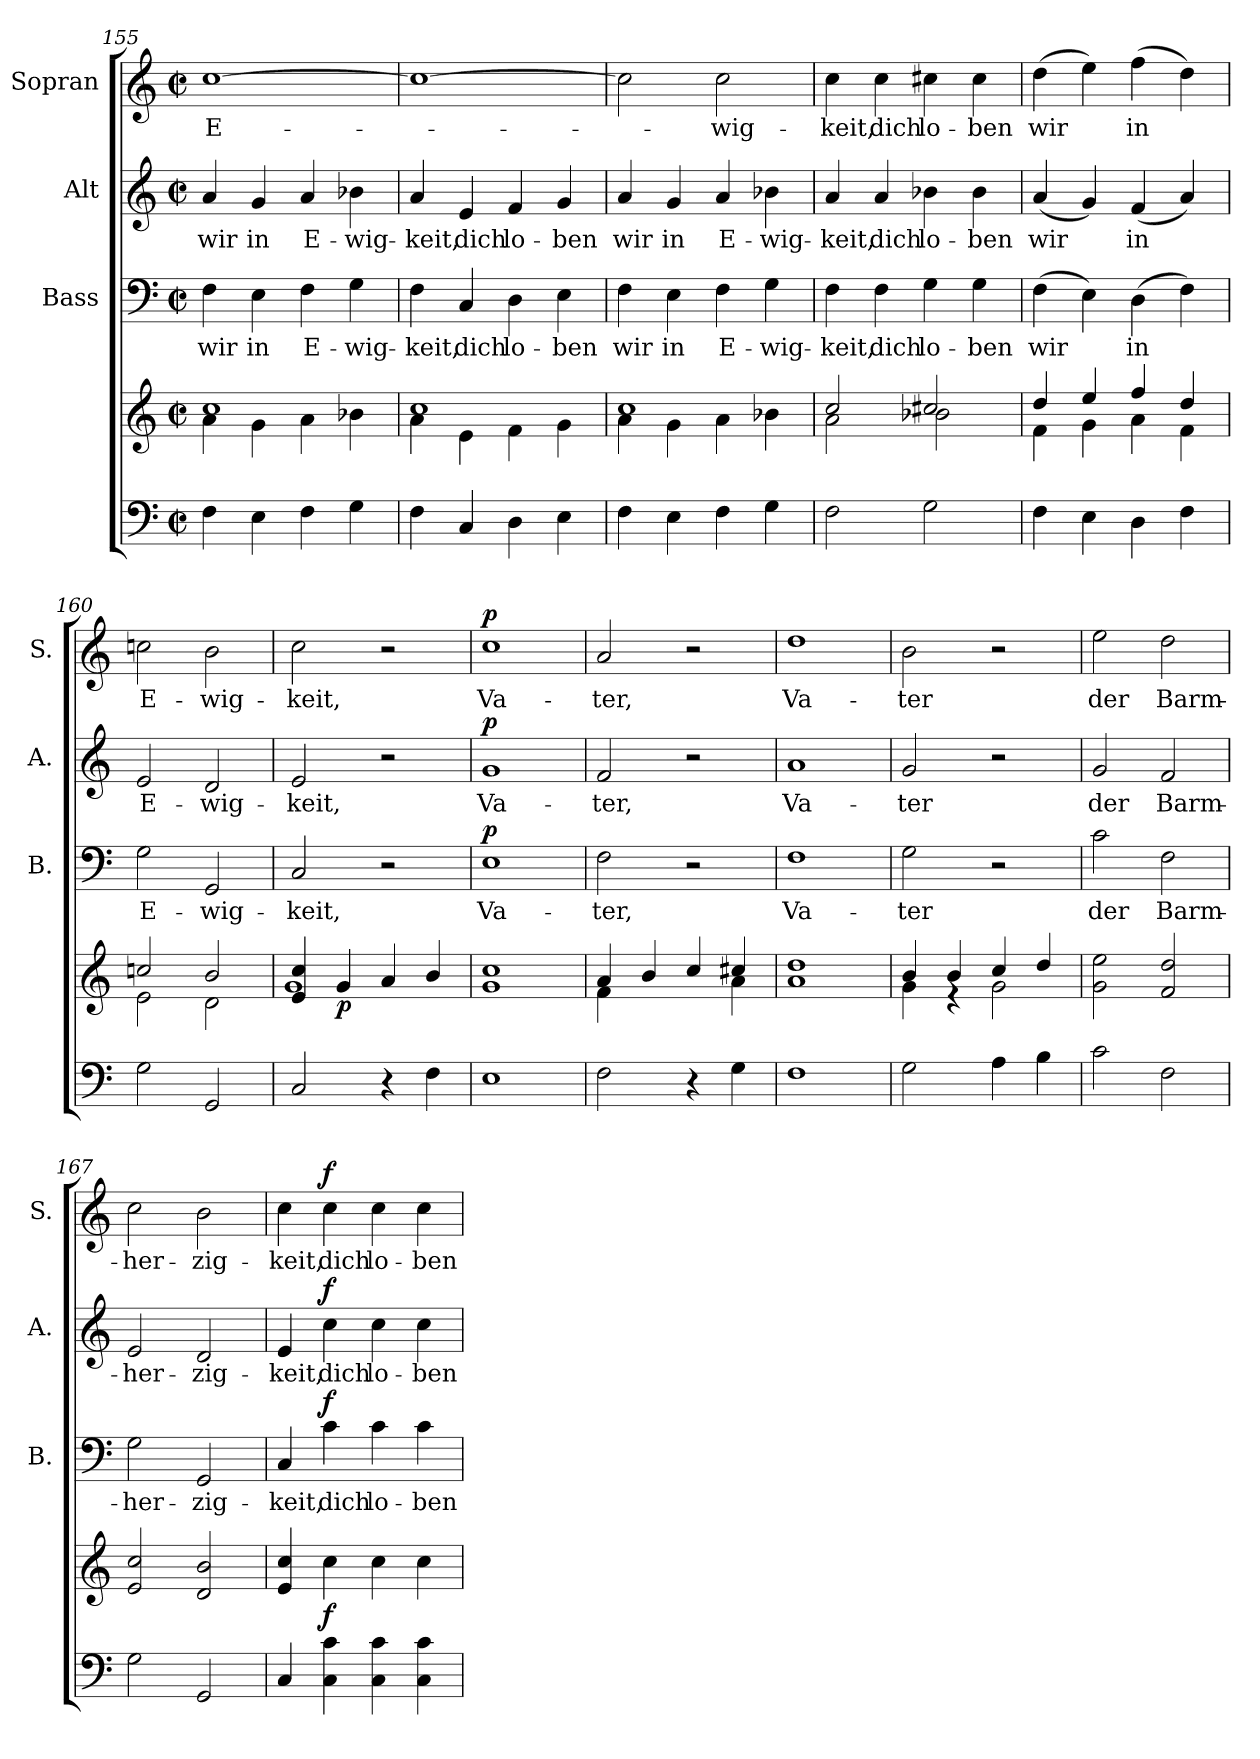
**kern	**kern	**dynam	**kern	**text	**dynam	**kern	**text	**dynam	**kern	**text	**dynam
*part4	*part4	*part4	*part3	*part3	*part3	*part2	*part2	*part2	*part1	*part1	*part1
*staff5	*staff4	*staff4/5	*staff3	*staff3	*staff3	*staff2	*staff2	*staff2	*staff1	*staff1	*staff1
*	*	*	*I"Bass	*	*	*I"Alt	*	*	*I"Sopran	*	*
*	*	*	*I'B.	*	*	*I'A.	*	*	*I'S.	*	*
*clefF4	*clefG2	*	*clefF4	*	*	*clefG2	*	*	*clefG2	*	*
*k[]	*k[]	*	*k[]	*	*	*k[]	*	*	*k[]	*	*
*C:	*C:	*	*C:	*	*	*C:	*	*	*C:	*	*
*M2/2	*M2/2	*	*M2/2	*	*	*M2/2	*	*	*M2/2	*	*
*met(c|)	*met(c|)	*	*met(c|)	*	*	*met(c|)	*	*	*met(c|)	*	*
=155	=155	=155	=155	=155	=155	=155	=155	=155	=155	=155	=155
*	*^	*	*	*	*	*	*	*	*	*	*
!	!	!	!	!	!LO:LY:b	!	!	!LO:LY:b	!	!	!LO:LY:b	!
4F\	1cc	4a\	.	4F\	wir	.	4a/	wir	.	[1cc	E-	.
!	!	!	!	!	!LO:LY:b	!	!	!LO:LY:b	!	!	!	!
4E\	.	4g\	.	4E\	in	.	4g/	in	.	.	.	.
!	!	!	!	!	!LO:LY:b	!	!	!LO:LY:b	!	!	!	!
4F\	.	4a\	.	4F\	E-	.	4a/	E-	.	.	.	.
!	!	!	!	!	!LO:LY:b	!	!	!LO:LY:b	!	!	!	!
4G\	.	4b-X\	.	4G\	-wig-	.	4b-X\	-wig-	.	.	.	.
=156	=156	=156	=156	=156	=156	=156	=156	=156	=156	=156	=156	=156
!	!	!	!	!	!LO:LY:b	!	!	!LO:LY:b	!	!	!	!
4F\	1cc	4a\	.	4F\	-keit,	.	4a/	-keit,	.	1cc_	.	.
!	!	!	!	!	!LO:LY:b	!	!	!LO:LY:b	!	!	!	!
4C/	.	4e\	.	4C/	dich	.	4e/	dich	.	.	.	.
!	!	!	!	!	!LO:LY:b	!	!	!LO:LY:b	!	!	!	!
4D\	.	4f\	.	4D\	lo-	.	4f/	lo-	.	.	.	.
!	!	!	!	!	!LO:LY:b	!	!	!LO:LY:b	!	!	!	!
4E\	.	4g\	.	4E\	-ben	.	4g/	-ben	.	.	.	.
=157	=157	=157	=157	=157	=157	=157	=157	=157	=157	=157	=157	=157
!	!	!	!	!	!LO:LY:b	!	!	!LO:LY:b	!	!	!	!
4F\	1cc	4a\	.	4F\	wir	.	4a/	wir	.	2cc\]	.	.
!	!	!	!	!	!LO:LY:b	!	!	!LO:LY:b	!	!	!	!
4E\	.	4g\	.	4E\	in	.	4g/	in	.	.	.	.
!	!	!	!	!	!LO:LY:b	!	!	!LO:LY:b	!	!	!LO:LY:b	!
4F\	.	4a\	.	4F\	E-	.	4a/	E-	.	2cc\	-wig-	.
!	!	!	!	!	!LO:LY:b	!	!	!LO:LY:b	!	!	!	!
4G\	.	4b-X\	.	4G\	-wig-	.	4b-X\	-wig-	.	.	.	.
!!LO:LB:g=z
=158	=158	=158	=158	=158	=158	=158	=158	=158	=158	=158	=158	=158
!	!	!	!	!	!LO:LY:b	!	!	!LO:LY:b	!	!	!LO:LY:b	!
2F\	2cc/	2a\	.	4F\	-keit,	.	4a/	-keit,	.	4cc\	-keit,	.
!	!	!	!	!	!LO:LY:b	!	!	!LO:LY:b	!	!	!LO:LY:b	!
.	.	.	.	4F\	dich	.	4a/	dich	.	4cc\	dich	.
!	!	!	!	!	!LO:LY:b	!	!	!LO:LY:b	!	!	!LO:LY:b	!
2G\	2cc#X/	2b-X\	.	4G\	lo-	.	4b-X\	lo-	.	4cc#X\	lo-	.
!	!	!	!	!	!LO:LY:b	!	!	!LO:LY:b	!	!	!LO:LY:b	!
.	.	.	.	4G\	-ben	.	4b-\	-ben	.	4cc#\	-ben	.
=159	=159	=159	=159	=159	=159	=159	=159	=159	=159	=159	=159	=159
!	!	!	!	!	!LO:LY:b	!	!	!LO:LY:b	!	!	!LO:LY:b	!
4F\	4dd/	4f\	.	(>4F\	wir	.	(<4a/	wir	.	(>4dd\	wir	.
4E\	4ee/	4g\	.	4E\)	.	.	4g/)	.	.	4ee\)	.	.
!	!	!	!	!	!LO:LY:b	!	!	!LO:LY:b	!	!	!LO:LY:b	!
4D\	4ff/	4a\	.	(>4D\	in	.	(<4f/	in	.	(>4ff\	in	.
4F\	4dd/	4f\	.	4F\)	.	.	4a/)	.	.	4dd\)	.	.
=160	=160	=160	=160	=160	=160	=160	=160	=160	=160	=160	=160	=160
!	!	!	!	!	!LO:LY:b	!	!	!LO:LY:b	!	!	!LO:LY:b	!
2G\	2ccn/	2e\	.	2G\	E-	.	2e/	E-	.	2ccn\	E-	.
!	!	!	!	!	!LO:LY:b	!	!	!LO:LY:b	!	!	!LO:LY:b	!
2GG/	2b/	2d\	.	2GG/	-wig-	.	2d/	-wig-	.	2b\	-wig-	.
=161	=161	=161	=161	=161	=161	=161	=161	=161	=161	=161	=161	=161
!	!	!	!	!	!LO:LY:b	!	!	!LO:LY:b	!	!	!LO:LY:b	!
2C/	4e/ 4cc/	1g	.	2C/	-keit,	.	2e/	-keit,	.	2cc\	-keit,	.
!	!	!	!LO:DY:b	!	!	!	!	!	!	!	!	!
.	4g/	.	p	.	.	.	.	.	.	.	.	.
4r	4a/	.	.	2r	.	.	2r	.	.	2r	.	.
4F\	4b/	.	.	.	.	.	.	.	.	.	.	.
=162	=162	=162	=162	=162	=162	=162	=162	=162	=162	=162	=162	=162
!	!	!	!	!	!LO:LY:b	!LO:DY:a	!	!LO:LY:b	!LO:DY:a	!	!LO:LY:b	!LO:DY:a
1E	1cc	1g	.	1E	Va-	p	1g	Va-	p	1cc	Va-	p
=163	=163	=163	=163	=163	=163	=163	=163	=163	=163	=163	=163	=163
!	!	!	!	!	!LO:LY:b	!	!	!LO:LY:b	!	!	!LO:LY:b	!
2F\	4a/	4f\	.	2F\	-ter,	.	2f/	-ter,	.	2a/	-ter,	.
.	4b/	2ryy	.	.	.	.	.	.	.	.	.	.
4r	4cc/	.	.	2r	.	.	2r	.	.	2r	.	.
4G\	4cc#X/	4a\	.	.	.	.	.	.	.	.	.	.
=164	=164	=164	=164	=164	=164	=164	=164	=164	=164	=164	=164	=164
!	!	!	!	!	!LO:LY:b	!	!	!LO:LY:b	!	!	!LO:LY:b	!
1F	1dd	1a	.	1F	Va-	.	1a	Va-	.	1dd	Va-	.
=165	=165	=165	=165	=165	=165	=165	=165	=165	=165	=165	=165	=165
!	!	!	!	!	!LO:LY:b	!	!	!LO:LY:b	!	!	!LO:LY:b	!
2G\	4b/	4g\	.	2G\	-ter	.	2g/	-ter	.	2b\	-ter	.
.	4b/	4rd	.	.	.	.	.	.	.	.	.	.
4A\	4cc/	2g\	.	2r	.	.	2r	.	.	2r	.	.
4B\	4dd/	.	.	.	.	.	.	.	.	.	.	.
*	*v	*v	*	*	*	*	*	*	*	*	*	*
!!LO:LB:g=z
=166	=166	=166	=166	=166	=166	=166	=166	=166	=166	=166	=166
!	!	!	!	!LO:LY:b	!	!	!LO:LY:b	!	!	!LO:LY:b	!
2c\	2g\ 2ee\	.	2c\	der	.	2g/	der	.	2ee\	der	.
!	!	!	!	!LO:LY:b	!	!	!LO:LY:b	!	!	!LO:LY:b	!
2F\	2f/ 2dd/	.	2F\	Barm-	.	2f/	Barm-	.	2dd\	Barm-	.
=167	=167	=167	=167	=167	=167	=167	=167	=167	=167	=167	=167
!	!	!	!	!LO:LY:b	!	!	!LO:LY:b	!	!	!LO:LY:b	!
2G\	2e/ 2cc/	.	2G\	-her-	.	2e/	-her-	.	2cc\	-her-	.
!	!	!	!	!LO:LY:b	!	!	!LO:LY:b	!	!	!LO:LY:b	!
2GG/	2d/ 2b/	.	2GG/	-zig-	.	2d/	-zig-	.	2b\	-zig-	.
=168	=168	=168	=168	=168	=168	=168	=168	=168	=168	=168	=168
!	!	!	!	!LO:LY:b	!	!	!LO:LY:b	!	!	!LO:LY:b	!
4C/	4e/ 4cc/	.	4C/	-keit,	.	4e/	-keit,	.	4cc\	-keit,	.
!	!	!LO:DY:b	!	!LO:LY:b	!LO:DY:a	!	!LO:LY:b	!LO:DY:a	!	!LO:LY:b	!LO:DY:a
4C\ 4c\	4cc\	f	4c\	dich	f	4cc\	dich	f	4cc\	dich	f
!	!	!	!	!LO:LY:b	!	!	!LO:LY:b	!	!	!LO:LY:b	!
4C\ 4c\	4cc\	.	4c\	lo-	.	4cc\	lo-	.	4cc\	lo-	.
!	!	!	!	!LO:LY:b	!	!	!LO:LY:b	!	!	!LO:LY:b	!
4C\ 4c\	4cc\	.	4c\	-ben	.	4cc\	-ben	.	4cc\	-ben	.
=	=	=	=	=	=	=	=	=	=	=	=
*-	*-	*-	*-	*-	*-	*-	*-	*-	*-	*-	*-
